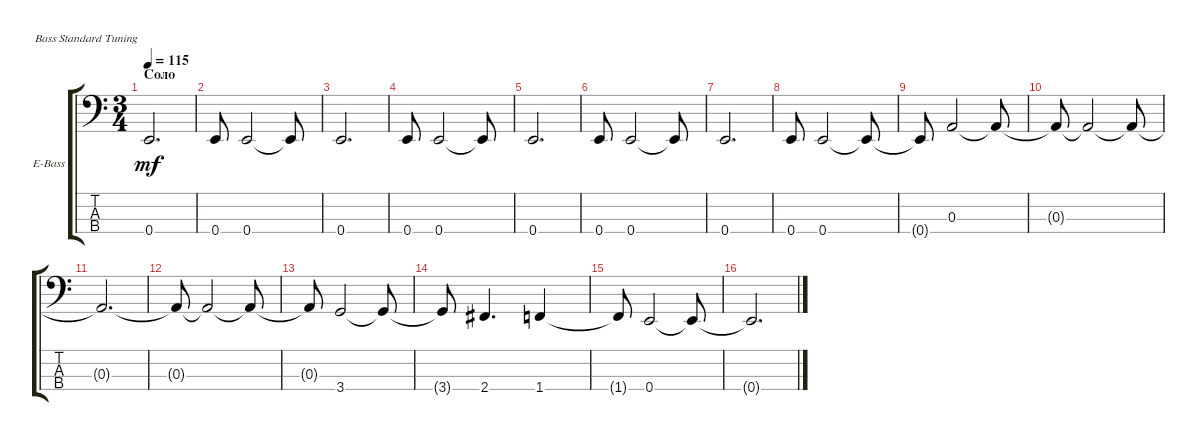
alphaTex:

\defaultSystemsLayout 4
\bracketExtendMode groupsimilarinstruments
\firstSystemTrackNameOrientation horizontal
\otherSystemsTrackNameOrientation horizontal
\track ("А. Андреев" "E-Bass") {instrument electricbassfinger}
\staff {score tabs}
\tuning (G2 D2 A1 E1)
\ts (3 4)
\section ("" "Соло")
\tempo 115
\clef f4
\ks c
0.4.2{d dy mf} |
0.4.8 0.4.2 0.4{t}.8 |
0.4.2{d} |
0.4.8 0.4.2 0.4{t}.8 |
\scale
0.333333 0.4.2{d} |
\scale
0.333333 0.4.8 0.4.2 0.4{t}.8 |
\scale
0.333333 0.4.2{d} |
\scale
0.333333 0.4.8 0.4.2 0.4{t}.8 |
\scale
0.333333 0.4{t}.8 0.3.2 0.3{t}.8 |
\scale
0.333333 0.3{t}.8 0.3{t}.2 0.3{t}.8 |
\scale
0.333333 0.3{t}.2{d} |
\scale
0.333333 0.3{t}.8 0.3{t}.2 0.3{t}.8 |
\scale
0.333333 0.3{t}.8 3.4.2 3.4{t}.8 |
\scale
0.333333 3.4{t}.8 2.4.4{d} 1.4.4 |
\scale
0.333333 1.4{t}.8 0.4.2 0.4{t}.8 |
\scale
0.333333 0.4{t}.2{d}
